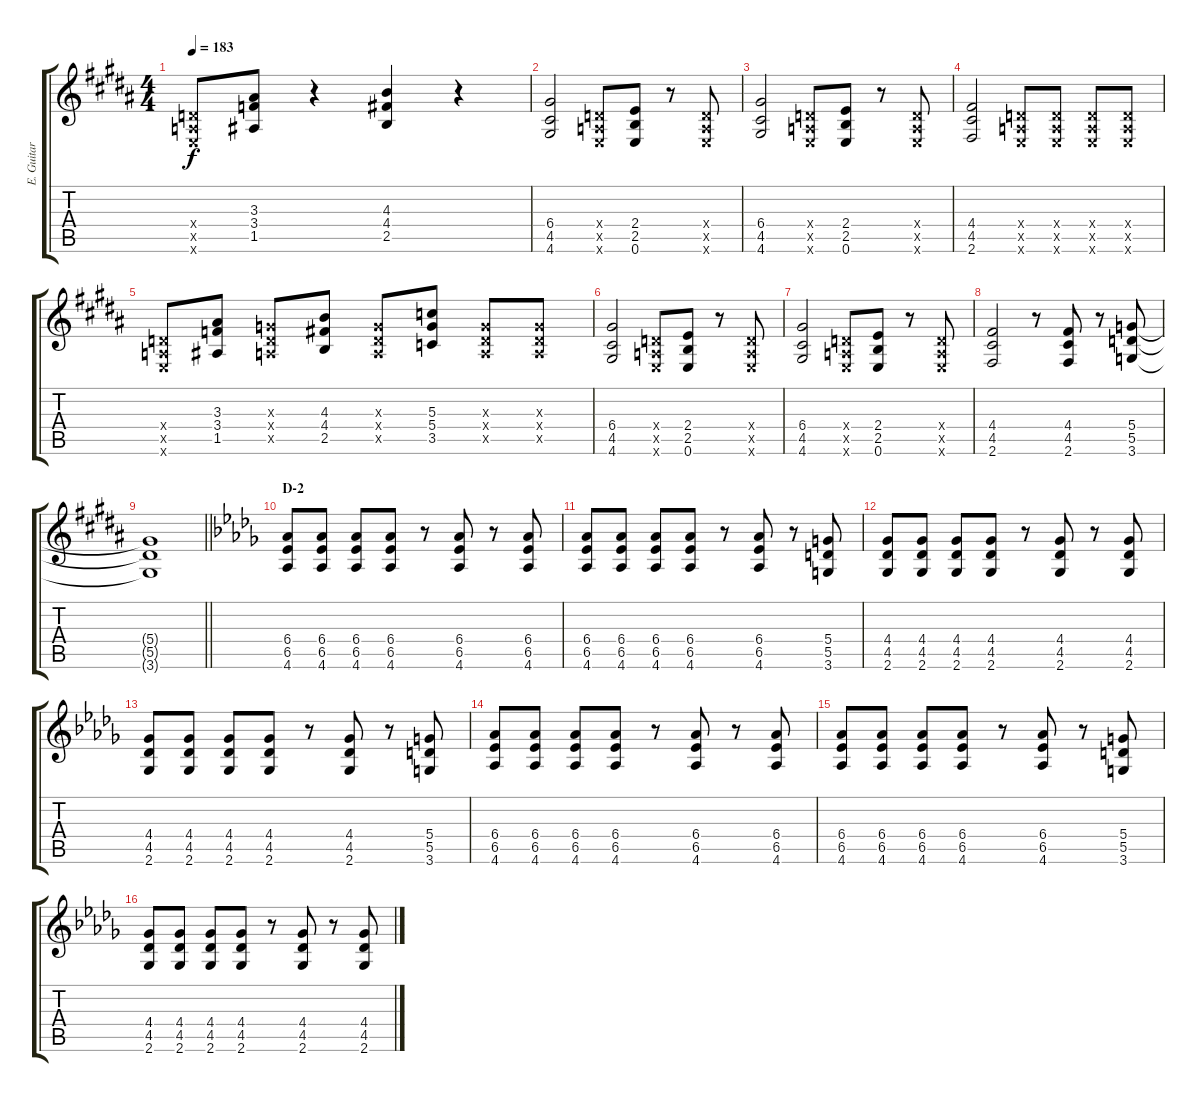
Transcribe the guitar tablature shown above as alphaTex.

\track ("E. Guitar I" "E. Guitar ") {instrument overdrivenguitar}
\staff {score tabs}
\tuning (E4 B3 G3 D3 A2 E2) {hide}
\ts (4 4)
\tempo 183
\clef g2
\ks b
(0.4{x} 0.5{x} 0.6{x}).8{dy f} (3.3 3.4 1.5).8 r.4 (4.3 4.4 2.5).4 r.4 |
(6.4 4.5 4.6).2 (0.4{x} 0.5{x} 0.6{x}).8 (2.4 2.5 0.6).8 r.8 (0.4{x} 0.5{x} 0.6{x}).8 |
(6.4 4.5 4.6).2 (0.4{x} 0.5{x} 0.6{x}).8 (2.4 2.5 0.6).8 r.8 (0.4{x} 0.5{x} 0.6{x}).8 |
(4.4 4.5 2.6).2 (0.4{x} 0.5{x} 0.6{x}).8 (0.4{x} 0.5{x} 0.6{x}).8 (0.4{x} 0.5{x} 0.6{x}).8 (0.4{x} 0.5{x} 0.6{x}).8 |
(0.4{x} 0.5{x} 0.6{x}).8 (3.3 3.4 1.5).8 (0.3{x} 0.4{x} 0.5{x}).8 (4.3 4.4 2.5).8 (0.3{x} 0.4{x} 0.5{x}).8 (5.3 5.4 3.5).8 (0.3{x} 0.4{x} 0.5{x}).8 (0.3{x} 0.4{x} 0.5{x}).8 |
(6.4 4.5 4.6).2 (0.4{x} 0.5{x} 0.6{x}).8 (2.4 2.5 0.6).8 r.8 (0.4{x} 0.5{x} 0.6{x}).8 |
(6.4 4.5 4.6).2 (0.4{x} 0.5{x} 0.6{x}).8 (2.4 2.5 0.6).8 r.8 (0.4{x} 0.5{x} 0.6{x}).8 |
(4.4 4.5 2.6).2 r.8 (4.4 4.5 2.6).8 r.8 (5.4 5.5 3.6).8 |
\barLineRight lightlight
(5.4{t} 5.5{t} 3.6{t}).1 |
\section ("" "D-2")
\ks db
(6.4 6.5 4.6).8 (6.4 6.5 4.6).8 (6.4 6.5 4.6).8 (6.4 6.5 4.6).8 r.8 (6.4 6.5 4.6).8 r.8 (6.4 6.5 4.6).8 |
(6.4 6.5 4.6).8 (6.4 6.5 4.6).8 (6.4 6.5 4.6).8 (6.4 6.5 4.6).8 r.8 (6.4 6.5 4.6).8 r.8 (5.4 5.5 3.6).8 |
(4.4 4.5 2.6).8 (4.4 4.5 2.6).8 (4.4 4.5 2.6).8 (4.4 4.5 2.6).8 r.8 (4.4 4.5 2.6).8 r.8 (4.4 4.5 2.6).8 |
(4.4 4.5 2.6).8 (4.4 4.5 2.6).8 (4.4 4.5 2.6).8 (4.4 4.5 2.6).8 r.8 (4.4 4.5 2.6).8 r.8 (5.4 5.5 3.6).8 |
(6.4 6.5 4.6).8 (6.4 6.5 4.6).8 (6.4 6.5 4.6).8 (6.4 6.5 4.6).8 r.8 (6.4 6.5 4.6).8 r.8 (6.4 6.5 4.6).8 |
(6.4 6.5 4.6).8 (6.4 6.5 4.6).8 (6.4 6.5 4.6).8 (6.4 6.5 4.6).8 r.8 (6.4 6.5 4.6).8 r.8 (5.4 5.5 3.6).8 |
(4.4 4.5 2.6).8 (4.4 4.5 2.6).8 (4.4 4.5 2.6).8 (4.4 4.5 2.6).8 r.8 (4.4 4.5 2.6).8 r.8 (4.4 4.5 2.6).8
